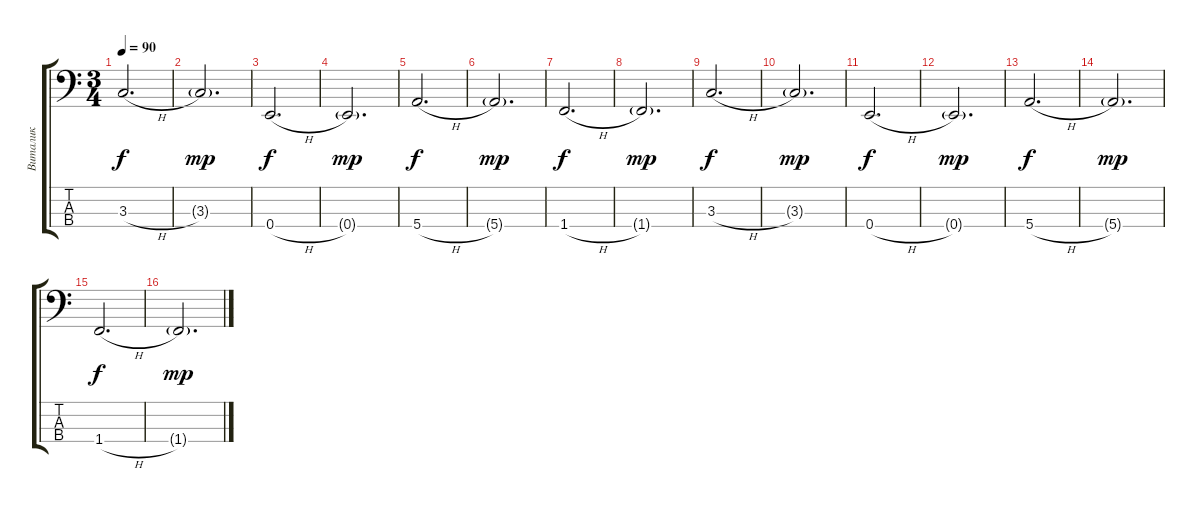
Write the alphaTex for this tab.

\track ("Виталик" "Виталик") {instrument fretlessbass}
\staff {score tabs}
\tuning (G2 D2 A1 E1) {hide}
\ts (3 4)
\tempo 90
\clef f4
\ks c
3.3{h}.2{d dy f} |
3.3{g}.2{d dy mp} |
0.4{h}.2{d dy f} |
0.4{g}.2{d dy mp} |
5.4{h}.2{d dy f} |
5.4{g}.2{d dy mp} |
1.4{h}.2{d dy f} |
1.4{g}.2{d dy mp} |
3.3{h}.2{d dy f} |
3.3{g}.2{d dy mp} |
0.4{h}.2{d dy f} |
0.4{g}.2{d dy mp} |
5.4{h}.2{d dy f} |
5.4{g}.2{d dy mp} |
1.4{h}.2{d dy f} |
1.4{g}.2{d dy mp}
